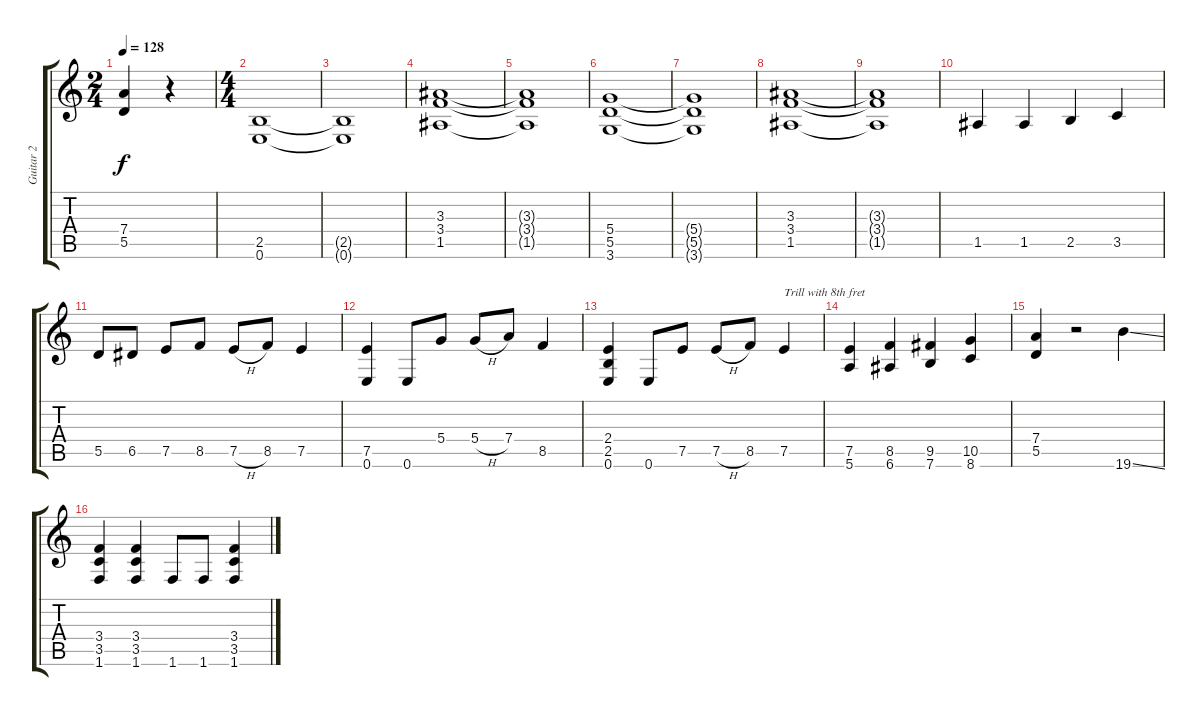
\track ("Guitar 2" "Guitar 2") {instrument distortionguitar}
\staff {score tabs}
\tuning (E4 B3 G3 D3 A2 E2) {hide}
\ts (2 4)
\tempo 128
\clef g2
\ks c
(7.4 5.5).4{dy f} r.4 |
\ts (4 4)
(2.5 0.6).1 |
(2.5{t} 0.6{t}).1 |
(3.3 3.4 1.5).1 |
(3.3{t} 3.4{t} 1.5{t}).1 |
(5.4 5.5 3.6).1 |
(5.4{t} 5.5{t} 3.6{t}).1 |
(3.3 3.4 1.5).1 |
(3.3{t} 3.4{t} 1.5{t}).1 |
1.5.4 1.5.4 2.5.4 3.5.4 |
5.5.8 6.5.8 7.5.8 8.5.8 7.5{h}.8 8.5.8 7.5.4 |
(7.5 0.6).4 0.6.8 5.4.8 5.4{h}.8 7.4.8 8.5.4 |
(2.4 2.5 0.6).4 0.6.8 7.5.8 7.5{h}.8 8.5.8 7.5.4{txt "Trill with 8th fret"} |
(7.5 5.6).4 (8.5 6.6).4 (9.5 7.6).4 (10.5 8.6).4 |
(7.4 5.5).4 r.2 19.6{ss}.4 |
(3.4 3.5 1.6).4 (3.4 3.5 1.6).4 1.6.8 1.6.8 (3.4 3.5 1.6).4
